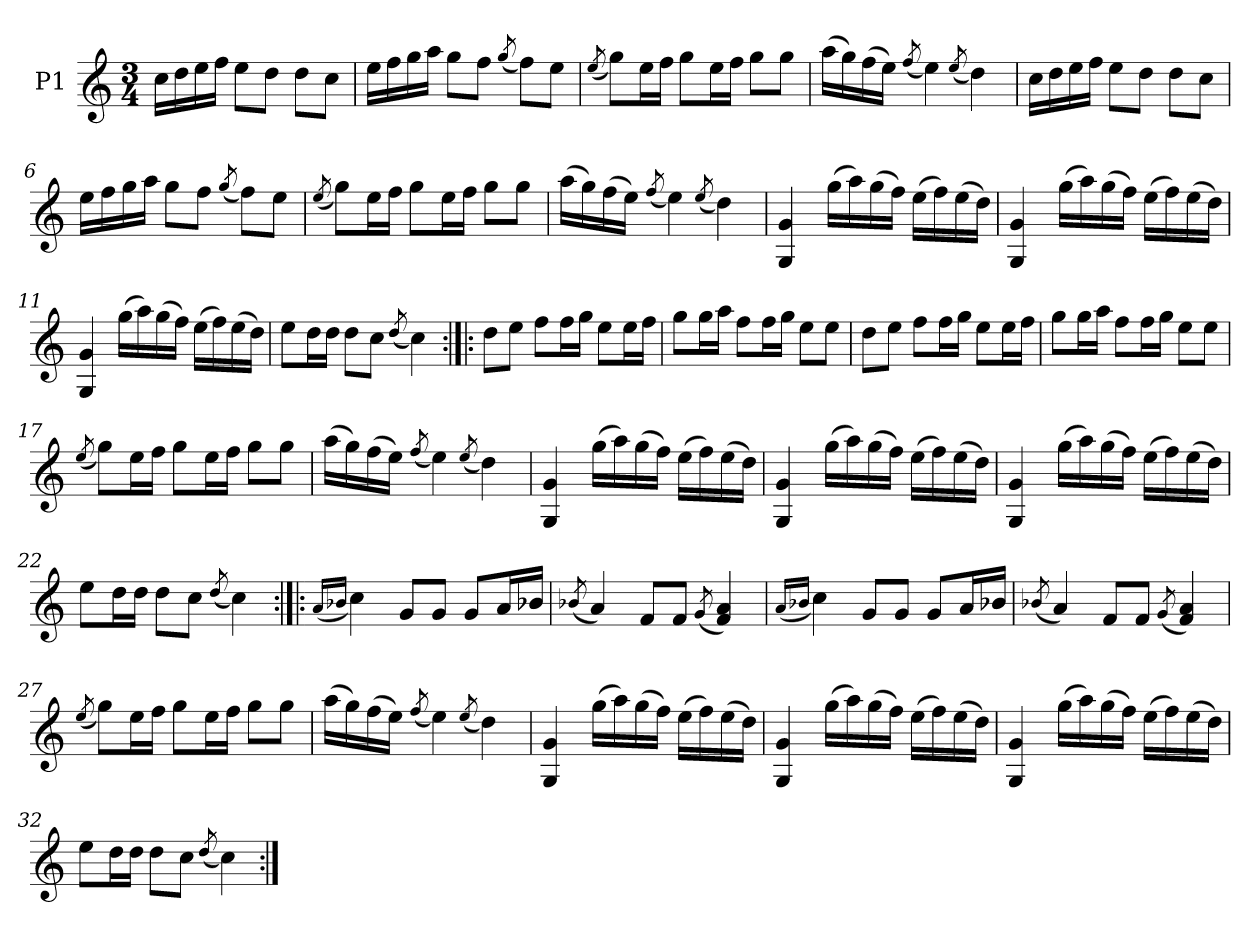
**kern
*part1
*staff1
*I"P1
!!LO:PB:g=z
*clefG2
*k[]
*C:
*M3/4
=1
16cci\LL
16ddi\
16eei\
16ffi\JJ
8eei\L
8ddi\J
8ddi\L
8cci\J
=2
16eei\LL
16ffi\
16ggi\
16aai\JJ
8ggi\L
8ffi\J
(8qggi/
8ffi\L)
8eei\J
=3
(8qeei/
8ggi\L)
16eei\L
16ffi\JJ
8ggi\L
16eei\L
16ffi\JJ
8ggi\L
8ggi\J
=4
(16aai\LL
16ggi\)
(16ffi\
16eei\JJ)
(8qffi/
4eei\)
(8qeei/
4ddi\)
!!LO:LB:g=z
=5
16cci\LL
16ddi\
16eei\
16ffi\JJ
8eei\L
8ddi\J
8ddi\L
8cci\J
=6
16eei\LL
16ffi\
16ggi\
16aai\JJ
8ggi\L
8ffi\J
(8qggi/
8ffi\L)
8eei\J
=7
(8qeei/
8ggi\L)
16eei\L
16ffi\JJ
8ggi\L
16eei\L
16ffi\JJ
8ggi\L
8ggi\J
=8
(16aai\LL
16ggi\)
(16ffi\
16eei\JJ)
(8qffi/
4eei\)
(8qeei/
4ddi\)
!!LO:LB:g=z
=9
4Gi/ 4gi
(16ggi\LL
16aai\)
(16ggi\
16ffi\JJ)
(16eei\LL
16ffi\)
(16eei\
16ddi\JJ)
=10
4Gi/ 4gi
(16ggi\LL
16aai\)
(16ggi\
16ffi\JJ)
(16eei\LL
16ffi\)
(16eei\
16ddi\JJ)
=11
4Gi/ 4gi
(16ggi\LL
16aai\)
(16ggi\
16ffi\JJ)
(16eei\LL
16ffi\)
(16eei\
16ddi\JJ)
=12
8eei\L
16ddi\L
16ddi\JJ
8ddi\L
8cci\J
(8qddi/
4cci\)
!!LO:LB:g=z
=13:|!|:
8ddi\L
8eei\J
8ffi\L
16ffi\L
16ggi\JJ
8eei\L
16eei\L
16ffi\JJ
=14
8ggi\L
16ggi\L
16aai\JJ
8ffi\L
16ffi\L
16ggi\JJ
8eei\L
8eei\J
=15
8ddi\L
8eei\J
8ffi\L
16ffi\L
16ggi\JJ
8eei\L
16eei\L
16ffi\JJ
!!LO:LB:g=z
=16
8ggi\L
16ggi\L
16aai\JJ
8ffi\L
16ffi\L
16ggi\JJ
8eei\L
8eei\J
=17
(8qeei/
8ggi\L)
16eei\L
16ffi\JJ
8ggi\L
16eei\L
16ffi\JJ
8ggi\L
8ggi\J
=18
(16aai\LL
16ggi\)
(16ffi\
16eei\JJ)
(8qffi/
4eei\)
(8qeei/
4ddi\)
!!LO:LB:g=z
=19
4Gi/ 4gi
(16ggi\LL
16aai\)
(16ggi\
16ffi\JJ)
(16eei\LL
16ffi\)
(16eei\
16ddi\JJ)
=20
4Gi/ 4gi
(16ggi\LL
16aai\)
(16ggi\
16ffi\JJ)
(16eei\LL
16ffi\)
(16eei\
16ddi\JJ)
=21
4Gi/ 4gi
(16ggi\LL
16aai\)
(16ggi\
16ffi\JJ)
(16eei\LL
16ffi\)
(16eei\
16ddi\JJ)
=22
8eei\L
16ddi\L
16ddi\JJ
8ddi\L
8cci\J
(8qddi/
4cci\)
!!LO:LB:g=z
=23:|!|:
(16qai/LL
16qb-Xi/JJ
4cci\)
8gi/L
8gi/J
8gi/L
16ai/L
16b-Xi/JJ
=24
(8qb-Xi/
4ai/)
8fi/L
8fi/J
(8qgi/
4fi/ 4ai)
=25
(16qai/LL
16qb-Xi/JJ
4cci\)
8gi/L
8gi/J
8gi/L
16ai/L
16b-Xi/JJ
=26
(8qb-Xi/
4ai/)
8fi/L
8fi/J
(8qgi/
4fi/ 4ai)
!!LO:LB:g=z
=27
(8qeei/
8ggi\L)
16eei\L
16ffi\JJ
8ggi\L
16eei\L
16ffi\JJ
8ggi\L
8ggi\J
=28
(16aai\LL
16ggi\)
(16ffi\
16eei\JJ)
(8qffi/
4eei\)
(8qeei/
4ddi\)
=29
4Gi/ 4gi
(16ggi\LL
16aai\)
(16ggi\
16ffi\JJ)
(16eei\LL
16ffi\)
(16eei\
16ddi\JJ)
!!LO:LB:g=z
=30
4Gi/ 4gi
(16ggi\LL
16aai\)
(16ggi\
16ffi\JJ)
(16eei\LL
16ffi\)
(16eei\
16ddi\JJ)
=31
4Gi/ 4gi
(16ggi\LL
16aai\)
(16ggi\
16ffi\JJ)
(16eei\LL
16ffi\)
(16eei\
16ddi\JJ)
=32
8eei\L
16ddi\L
16ddi\JJ
8ddi\L
8cci\J
(8qddi/
4cci\)
=:|!
*-
